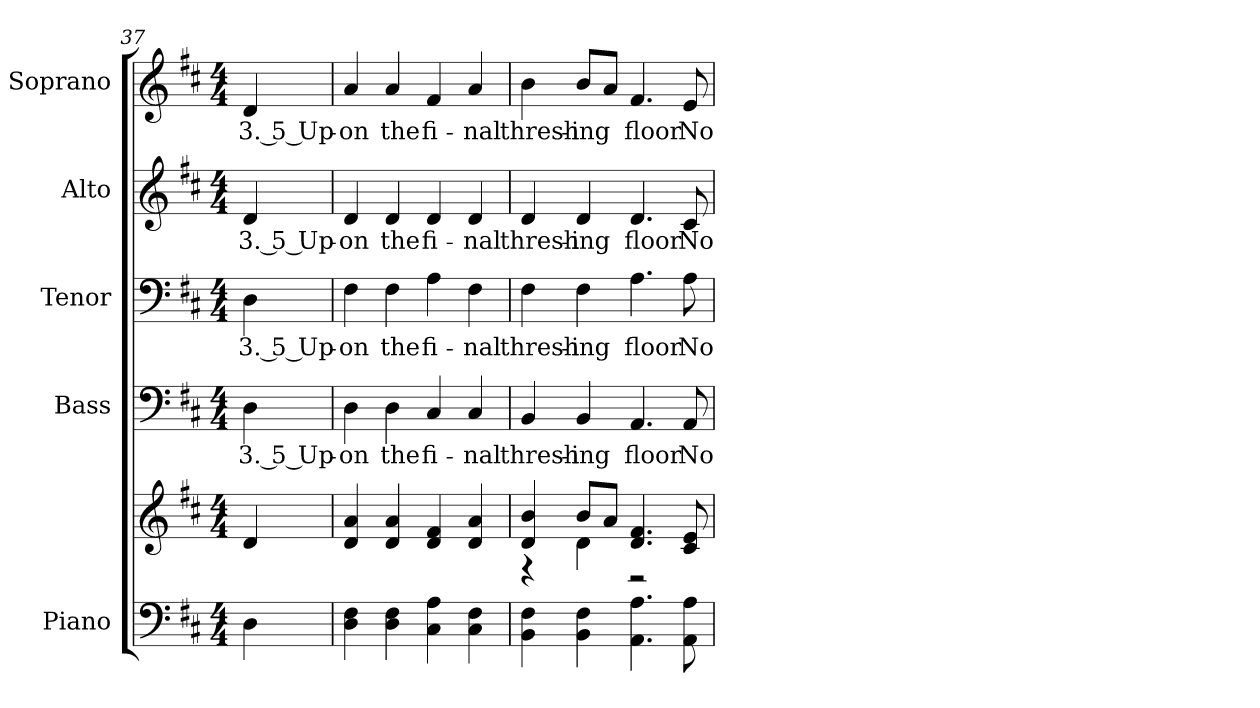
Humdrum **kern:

**kern	**kern	**kern	**text	**kern	**text	**kern	**text	**kern	**text
*part5	*part5	*part4	*part4	*part3	*part3	*part2	*part2	*part1	*part1
*staff6	*staff5	*staff4	*staff4	*staff3	*staff3	*staff2	*staff2	*staff1	*staff1
*I"Piano	*	*I"Bass	*	*I"Tenor	*	*I"Alto	*	*I"Soprano	*
*I'Pno.	*	*I'B.	*	*	*	*I'A.	*	*I'S.	*
*clefF4	*clefG2	*clefF4	*	*clefF4	*	*clefG2	*	*clefG2	*
*k[f#c#]	*k[f#c#]	*k[f#c#]	*	*k[f#c#]	*	*k[f#c#]	*	*k[f#c#]	*
*D:	*D:	*D:	*	*D:	*	*D:	*	*D:	*
*M4/4	*M4/4	*M4/4	*	*M4/4	*	*M4/4	*	*M4/4	*
=37	=37	=37	=37	=37	=37	=37	=37	=37	=37
!	!	!	!LO:LY:b:color=#000000	!	!	!	!	!	!
!	!	!	!	!	!LO:LY:b:color=#000000	!	!	!	!
!	!	!	!	!	!	!	!LO:LY:b:color=#000000	!	!
!	!	!	!	!	!	!	!	!	!LO:LY:b:color=#000000
4Di\	4di/	4Di\	3. 5 Up-	4Di\	3. 5 Up-	4di/	3. 5 Up-	4di/	3. 5 Up-
=38	=38	=38	=38	=38	=38	=38	=38	=38	=38
!	!	!	!LO:LY:b:color=#000000	!	!	!	!	!	!
!	!	!	!	!	!LO:LY:b:color=#000000	!	!	!	!
!	!	!	!	!	!	!	!LO:LY:b:color=#000000	!	!
!	!	!	!	!	!	!	!	!	!LO:LY:b:color=#000000
4Di\ 4F#i	4di/ 4ai	4Di\	-on	4F#i\	-on	4di/	-on	4ai/	-on
!	!	!	!LO:LY:b:color=#000000	!	!	!	!	!	!
!	!	!	!	!	!LO:LY:b:color=#000000	!	!	!	!
!	!	!	!	!	!	!	!LO:LY:b:color=#000000	!	!
!	!	!	!	!	!	!	!	!	!LO:LY:b:color=#000000
4Di\ 4F#i	4di/ 4ai	4Di\	the	4F#i\	the	4di/	the	4ai/	the
!	!	!	!LO:LY:b:color=#000000	!	!	!	!	!	!
!	!	!	!	!	!LO:LY:b:color=#000000	!	!	!	!
!	!	!	!	!	!	!	!LO:LY:b:color=#000000	!	!
!	!	!	!	!	!	!	!	!	!LO:LY:b:color=#000000
4C#i\ 4Ai	4di/ 4f#i	4C#i/	fi-	4Ai\	fi-	4di/	fi-	4f#i/	fi-
!	!	!	!LO:LY:b:color=#000000	!	!	!	!	!	!
!	!	!	!	!	!LO:LY:b:color=#000000	!	!	!	!
!	!	!	!	!	!	!	!LO:LY:b:color=#000000	!	!
!	!	!	!	!	!	!	!	!	!LO:LY:b:color=#000000
4C#i\ 4F#i	4di/ 4ai	4C#i/	-nal	4F#i\	-nal	4di/	-nal	4ai/	-nal
=39	=39	=39	=39	=39	=39	=39	=39	=39	=39
*	*^	*	*	*	*	*	*	*	*
!	!	!	!	!LO:LY:b:color=#000000	!	!	!	!	!	!
!	!	!	!	!	!	!LO:LY:b:color=#000000	!	!	!	!
!	!	!	!	!	!	!	!	!LO:LY:b:color=#000000	!	!
!	!	!	!	!	!	!	!	!	!	!LO:LY:b:color=#000000
4BBi\ 4F#i	4di/ 4bi	4r	4BBi/	thresh-	4F#i\	thresh-	4di/	thresh-	4bi\	thresh-
!	!	!	!	!LO:LY:b:color=#000000	!	!	!	!	!	!
!	!	!	!	!	!	!LO:LY:b:color=#000000	!	!	!	!
!	!	!	!	!	!	!	!	!LO:LY:b:color=#000000	!	!
!	!	!	!	!	!	!	!	!	!	!LO:LY:b:color=#000000
4BBi\ 4F#i	8bi/L	4di\	4BBi/	-ing	4F#i\	-ing	4di/	-ing	8bi/L	-ing
.	8ai/J	.	.	.	.	.	.	.	8ai/J	.
!	!	!	!	!LO:LY:b:color=#000000	!	!	!	!	!	!
!	!	!	!	!	!	!LO:LY:b:color=#000000	!	!	!	!
!	!	!	!	!	!	!	!	!LO:LY:b:color=#000000	!	!
!	!	!	!	!	!	!	!	!	!	!LO:LY:b:color=#000000
4.AAi\ 4.Ai	4.di/ 4.f#i	2r	4.AAi/	floor	4.Ai\	floor	4.di/	floor	4.f#i/	floor
!	!	!	!	!LO:LY:b:color=#000000	!	!	!	!	!	!
!	!	!	!	!	!	!LO:LY:b:color=#000000	!	!	!	!
!	!	!	!	!	!	!	!	!LO:LY:b:color=#000000	!	!
!	!	!	!	!	!	!	!	!	!	!LO:LY:b:color=#000000
8AAi\ 8Ai	8c#i/ 8ei	.	8AAi/	No	8Ai\	No	8c#i/	No	8ei/	No
*	*v	*v	*	*	*	*	*	*	*	*
=	=	=	=	=	=	=	=	=	=
*-	*-	*-	*-	*-	*-	*-	*-	*-	*-
